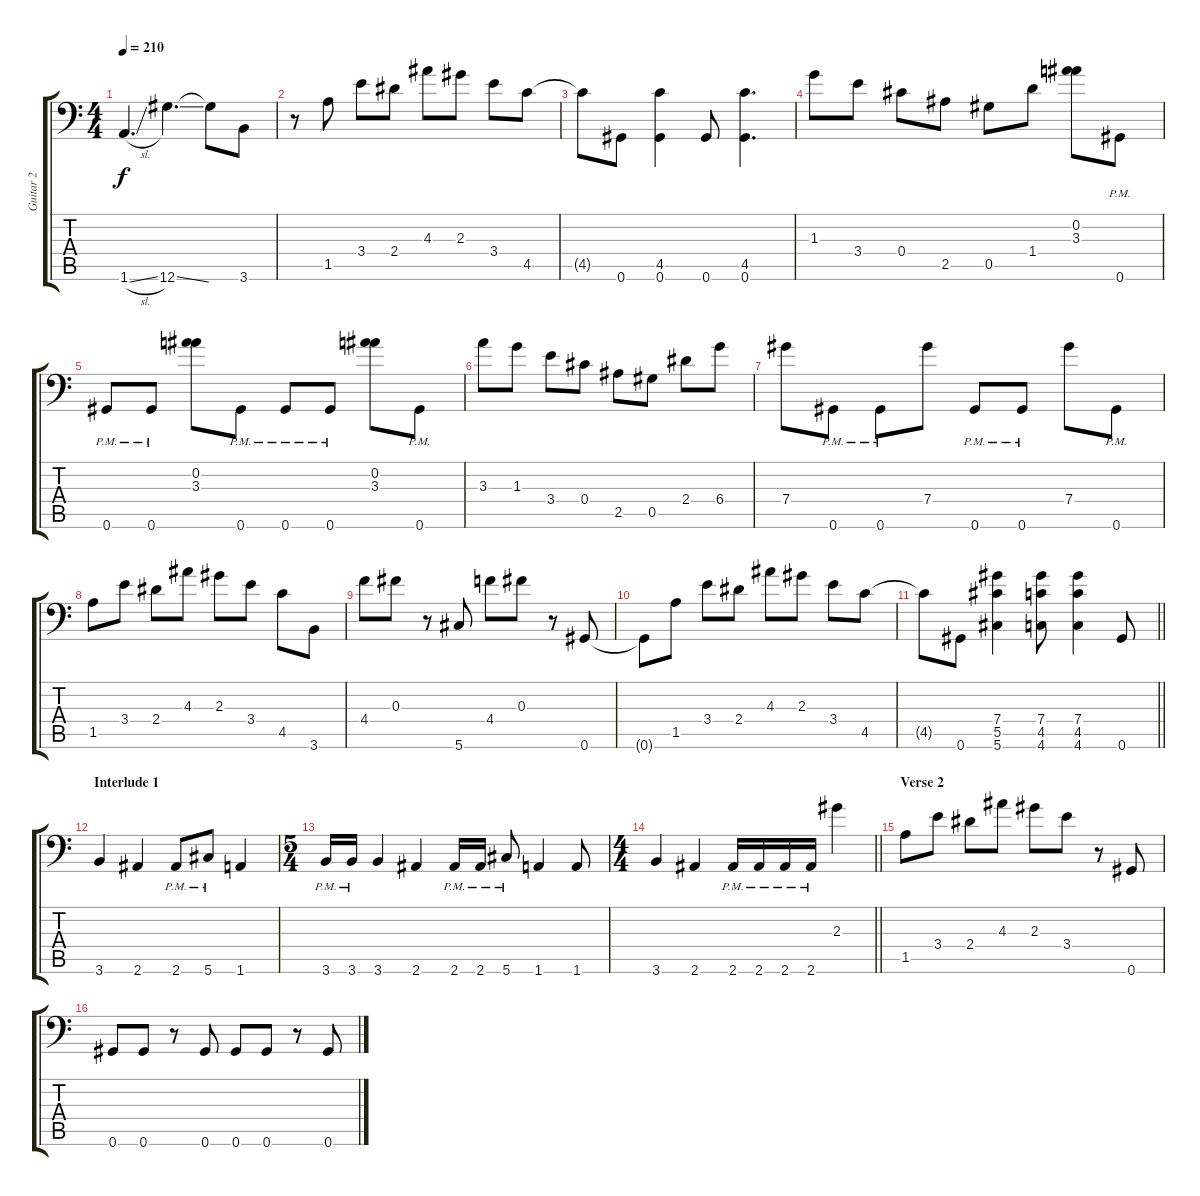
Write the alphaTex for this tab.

\track ("Guitar 2" "Guitar 2") {instrument distortionguitar}
\staff {score tabs}
\tuning (Eb4 Bb3 Gb3 Db3 Ab2 Ab1) {hide}
\ts (4 4)
\tempo 210
\clef f4
\ks c
1.6{sl}.4{d dy f} 12.6{ss}.4{d} 12.6{t}.8 3.6.8 |
r.8 1.5.8 3.4.8 2.4.8 4.3.8 2.3.8 3.4.8 4.5.8 |
4.5{t}.8 0.6.8 (4.5 0.6).4 0.6.8 (4.5 0.6).4{d} |
1.3.8 3.4.8 0.4.8 2.5.8 0.5.8 1.4.8 (0.2 3.3).8 0.6{pm}.8 |
0.6{pm}.8 0.6{pm}.8 (0.2 3.3).8 0.6{pm}.8 0.6{pm}.8 0.6{pm}.8 (0.2 3.3).8 0.6{pm}.8 |
3.3.8 1.3.8 3.4.8 0.4.8 2.5.8 0.5.8 2.4.8 6.4.8 |
7.4.8 0.6{pm}.8 0.6{pm}.8 7.4.8 0.6{pm}.8 0.6{pm}.8 7.4.8 0.6{pm}.8 |
1.5.8 3.4.8 2.4.8 4.3.8 2.3.8 3.4.8 4.5.8 3.6.8 |
4.4.8 0.3.8 r.8 5.6.8 4.4.8 0.3.8 r.8 0.6.8 |
0.6{t}.8 1.5.8 3.4.8 2.4.8 4.3.8 2.3.8 3.4.8 4.5.8 |
\barLineRight lightlight
4.5{t}.8 0.6.8 (7.4 5.5 5.6).4 (7.4 4.5 4.6).8 (7.4 4.5 4.6).4 0.6.8 |
\section ("" "Interlude 1")
3.6.4 2.6.4 2.6{pm}.8 5.6{pm}.8 1.6.4 |
\ts (5 4)
3.6{pm}.16 3.6{pm}.16 3.6.4 2.6.4 2.6{pm}.16 2.6{pm}.16 5.6{pm}.8 1.6.4 1.6.8 |
\ts (4 4)
\barLineRight lightlight
3.6.4 2.6.4 2.6{pm}.16 2.6{pm}.16 2.6{pm}.16 2.6{pm}.16 2.3.4 |
\section ("" "Verse 2")
1.5.8 3.4.8 2.4.8 4.3.8 2.3.8 3.4.8 r.8 0.6.8 |
0.6.8 0.6.8 r.8 0.6.8 0.6.8 0.6.8 r.8 0.6.8
